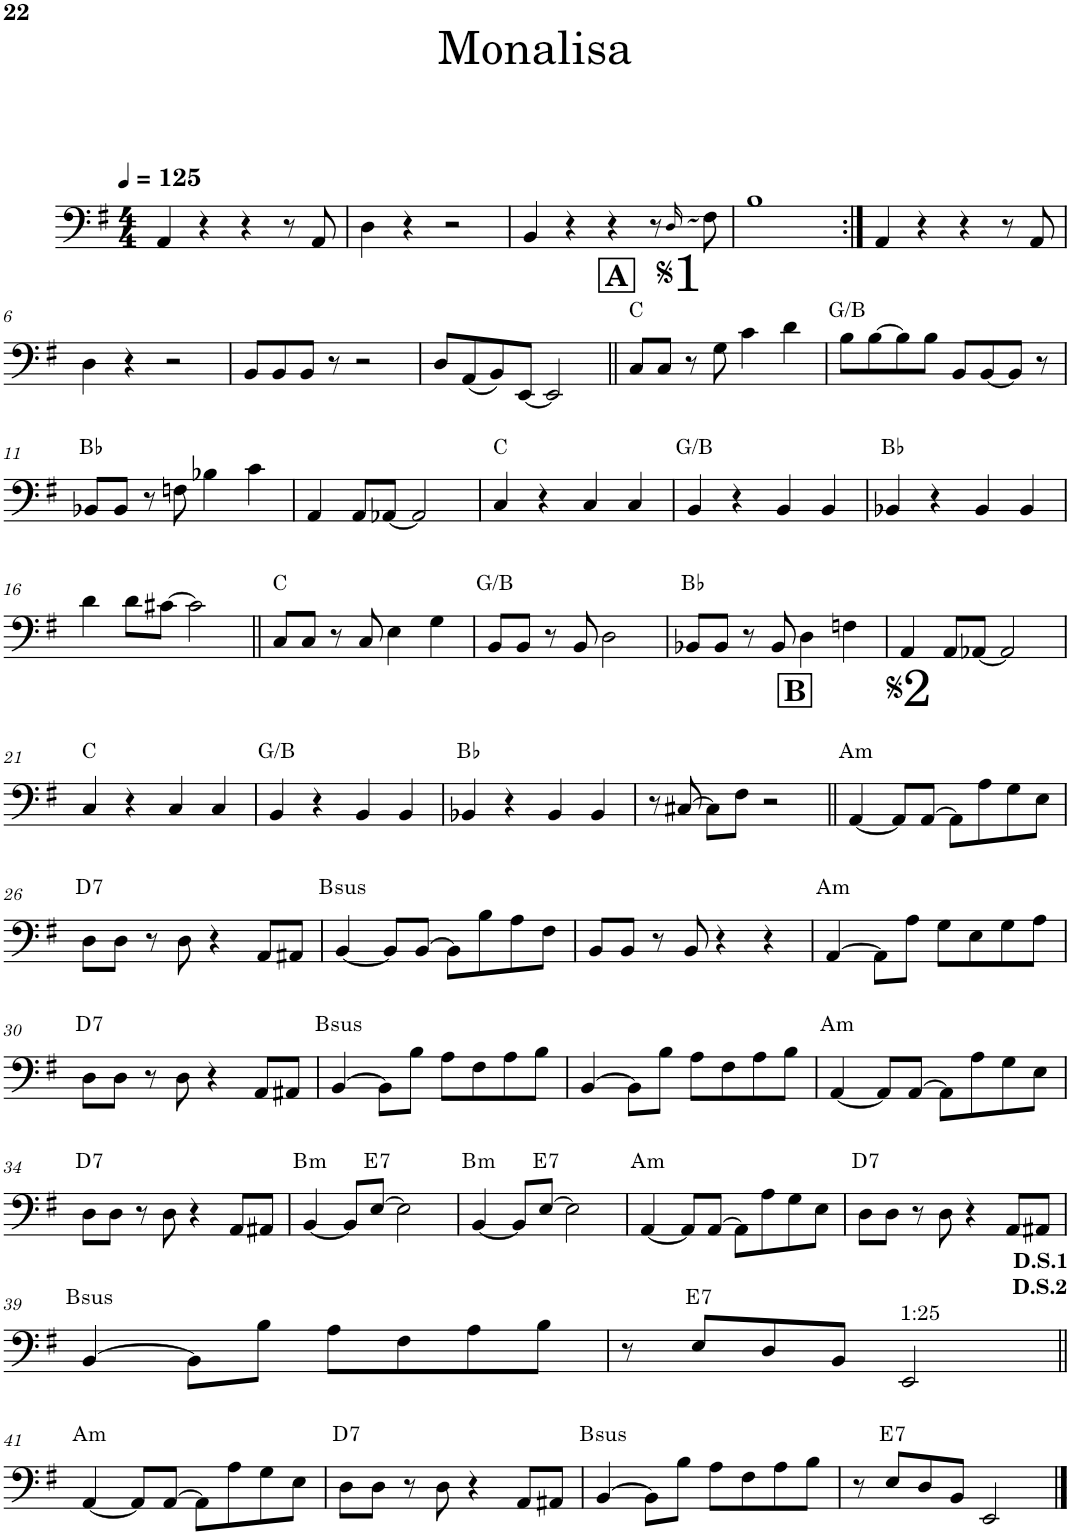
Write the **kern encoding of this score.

**kern	**harte
*part1	*part1
*staff1	*
*I"Acoustic Bass	*
*I'Bass	*
!!LO:PB:g=z
*clefF4	*
*Trd7c12	*
*k[f#]	*
*M4/4	*
*MM125	*
=1	=1
4AA/	.
4r	.
4r	.
8r	.
8AA/	.
=2	=2
4D\	.
4r	.
2r	.
=3	=3
4BB/	.
4r	.
4r	.
8r	.
16qD/	.
8F#\	.
=4	=4
1B	.
=5:|!	=5:|!
4AA/	.
4r	.
4r	.
8r	.
8AA/	.
!!LO:LB:g=z
=6	=6
4D\	.
4r	.
2r	.
=7	=7
8BB/L	.
8BB/	.
8BB/J	.
8r	.
2r	.
=8	=8
8D/L	.
(8AA/	.
8BB/)	.
[8EE/J	.
2EE/]	.
!!LO:REH:place=s1:a:B:cj:fs=14:t=A
=9||	=9||
8C/L	C:maj
8C/J	.
8r	.
8G\	.
4c\	.
4d\	.
=10	=10
8B\L	G:maj/3
[8B\	.
8B\]	.
8B\J	.
8BB/L	.
[8BB/	.
8BB/J]	.
8r	.
!!LO:LB:g=z
=11	=11
8BB-X/L	Bb:maj
8BB-/J	.
8r	.
8Fn\	.
4B-X\	.
4c\	.
=12	=12
4AA/	.
8AA/L	.
[8AA-X/J	.
2AA-/]	.
=13	=13
4C/	C:maj
4r	.
4C/	.
4C/	.
=14	=14
4BB/	G:maj/3
4r	.
4BB/	.
4BB/	.
=15	=15
4BB-X/	Bb:maj
4r	.
4BB-/	.
4BB-/	.
!!LO:LB:g=z
=16	=16
4d\	.
8d\L	.
[8c#X\J	.
2c#\]	.
=17||	=17||
8C/L	C:maj
8C/J	.
8r	.
8C/	.
4E\	.
4G\	.
=18	=18
8BB/L	G:maj/3
8BB/J	.
8r	.
8BB/	.
2D\	.
=19	=19
8BB-X/L	Bb:maj
8BB-/J	.
8r	.
8BB-/	.
4D\	.
4Fn\	.
=20	=20
4AA/	.
8AA/L	.
[8AA-X/J	.
2AA-/]	.
!!LO:LB:g=z
=21	=21
4C/	C:maj
4r	.
4C/	.
4C/	.
=22	=22
4BB/	G:maj/3
4r	.
4BB/	.
4BB/	.
=23	=23
4BB-X/	Bb:maj
4r	.
4BB-/	.
4BB-/	.
=24	=24
8r	.
[8C#X/	.
8C#\L]	.
8F#\J	.
2r	.
!!LO:REH:place=s1:a:B:cj:fs=14:t=B
=25||	=25||
!	!LO:H:kt=m
[4AA/	A:min
8AA/L]	.
[8AA/J	.
8AA\L]	.
8A\	.
8G\	.
8E\J	.
!!LO:LB:g=z
=26	=26
!	!LO:H:kt=7
8D\L	D:7
8D\J	.
8r	.
8D\	.
4r	.
8AA/L	.
8AA#X/J	.
=27	=27
!	!LO:H:kt=sus
[4BB/	B:sus4
8BB/L]	.
[8BB/J	.
8BB\L]	.
8B\	.
8A\	.
8F#\J	.
=28	=28
8BB/L	.
8BB/J	.
8r	.
8BB/	.
4r	.
4r	.
=29	=29
!	!LO:H:kt=m
[4AA/	A:min
8AA\L]	.
8A\J	.
8G\L	.
8E\	.
8G\	.
8A\J	.
!!LO:LB:g=z
=30	=30
!	!LO:H:kt=7
8D\L	D:7
8D\J	.
8r	.
8D\	.
4r	.
8AA/L	.
8AA#X/J	.
=31	=31
!	!LO:H:kt=sus
[4BB/	B:sus4
8BB\L]	.
8B\J	.
8A\L	.
8F#\	.
8A\	.
8B\J	.
=32	=32
[4BB/	.
8BB\L]	.
8B\J	.
8A\L	.
8F#\	.
8A\	.
8B\J	.
=33	=33
!	!LO:H:kt=m
[4AA/	A:min
8AA/L]	.
[8AA/J	.
8AA\L]	.
8A\	.
8G\	.
8E\J	.
!!LO:LB:g=z
=34	=34
!	!LO:H:kt=7
8D\L	D:7
8D\J	.
8r	.
8D\	.
4r	.
8AA/L	.
8AA#X/J	.
=35	=35
!	!LO:H:kt=m
[4BB/	B:min
8BB/L]	.
!	!LO:H:kt=7
[8E/J	E:7
2E\]	.
=36	=36
!	!LO:H:kt=m
[4BB/	B:min
8BB/L]	.
!	!LO:H:kt=7
[8E/J	E:7
2E\]	.
=37	=37
!	!LO:H:kt=m
[4AA/	A:min
8AA/L]	.
[8AA/J	.
8AA\L]	.
8A\	.
8G\	.
8E\J	.
=38	=38
!	!LO:H:kt=7
8D\L	D:7
8D\J	.
8r	.
8D\	.
4r	.
8AA/L	.
8AA#X/J	.
!!LO:LB:g=z
=39	=39
!	!LO:H:kt=sus
[4BB/	B:sus4
8BB\L]	.
8B\J	.
8A\L	.
8F#\	.
8A\	.
8B\J	.
=40	=40
8r	.
!	!LO:H:kt=7
8E/L	E:7
8D/	.
8BB/J	.
!LO:TX:a:t=1&colon;25	!
2EE/	.
!!LO:LB:g=z
=41||	=41||
!	!LO:H:kt=m
[4AA/	A:min
8AA/L]	.
[8AA/J	.
8AA\L]	.
8A\	.
8G\	.
8E\J	.
=42	=42
!	!LO:H:kt=7
8D\L	D:7
8D\J	.
8r	.
8D\	.
4r	.
8AA/L	.
8AA#X/J	.
=43	=43
!	!LO:H:kt=sus
[4BB/	B:sus4
8BB\L]	.
8B\J	.
8A\L	.
8F#\	.
8A\	.
8B\J	.
=44	=44
8r	.
!	!LO:H:kt=7
8E/L	E:7
8D/	.
8BB/J	.
2EE/	.
==	==
*-	*-
